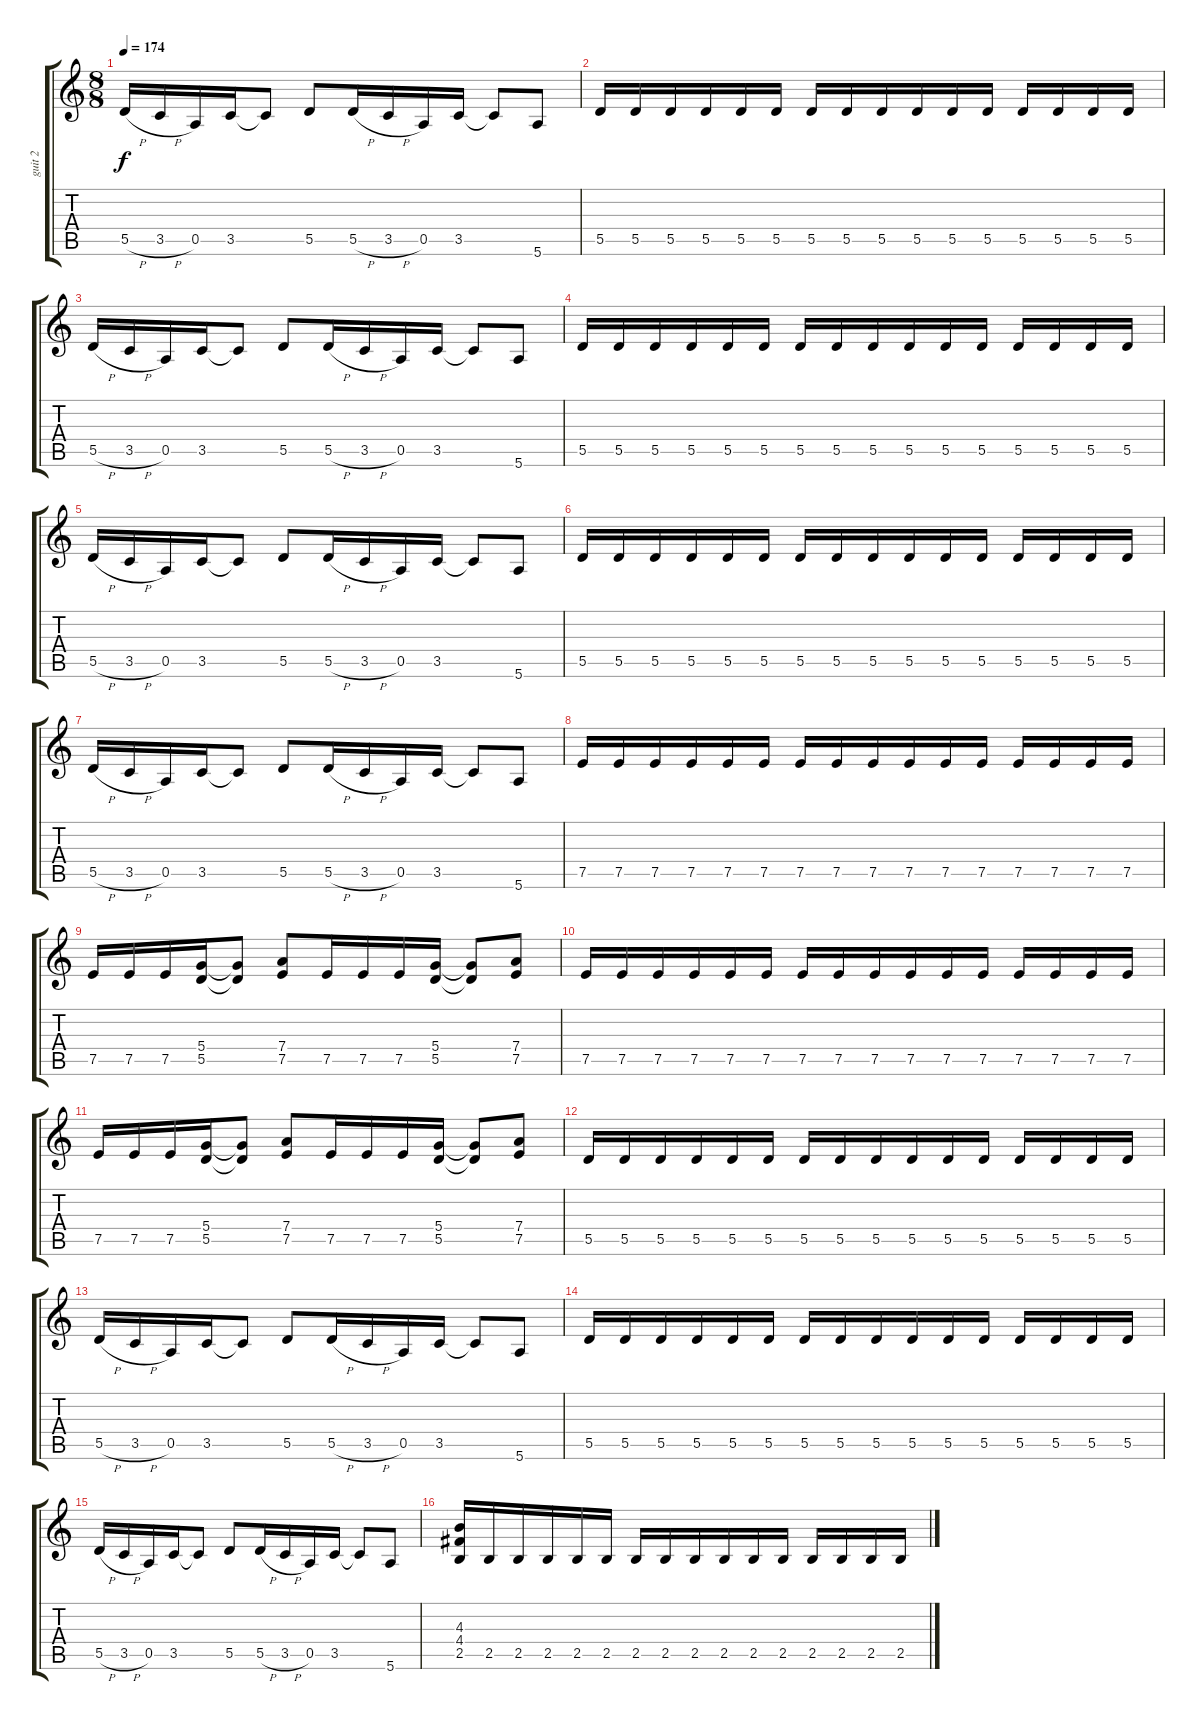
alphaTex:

\track ("guit 2" "guit 2") {instrument distortionguitar}
\staff {score tabs}
\tuning (E4 B3 G3 D3 A2 E2) {hide}
\ts (8 8)
\tempo 174
\clef g2
\ks c
5.5{h}.16{dy f} 3.5{h}.16 0.5.16 3.5.16 3.5{t}.8 5.5.8 5.5{h}.16 3.5{h}.16 0.5.16 3.5.16 3.5{t}.8 5.6.8 |
5.5.16 5.5.16 5.5.16 5.5.16 5.5.16 5.5.16 5.5.16 5.5.16 5.5.16 5.5.16 5.5.16 5.5.16 5.5.16 5.5.16 5.5.16 5.5.16 |
5.5{h}.16 3.5{h}.16 0.5.16 3.5.16 3.5{t}.8 5.5.8 5.5{h}.16 3.5{h}.16 0.5.16 3.5.16 3.5{t}.8 5.6.8 |
5.5.16 5.5.16 5.5.16 5.5.16 5.5.16 5.5.16 5.5.16 5.5.16 5.5.16 5.5.16 5.5.16 5.5.16 5.5.16 5.5.16 5.5.16 5.5.16 |
5.5{h}.16 3.5{h}.16 0.5.16 3.5.16 3.5{t}.8 5.5.8 5.5{h}.16 3.5{h}.16 0.5.16 3.5.16 3.5{t}.8 5.6.8 |
5.5.16 5.5.16 5.5.16 5.5.16 5.5.16 5.5.16 5.5.16 5.5.16 5.5.16 5.5.16 5.5.16 5.5.16 5.5.16 5.5.16 5.5.16 5.5.16 |
5.5{h}.16 3.5{h}.16 0.5.16 3.5.16 3.5{t}.8 5.5.8 5.5{h}.16 3.5{h}.16 0.5.16 3.5.16 3.5{t}.8 5.6.8 |
7.5.16 7.5.16 7.5.16 7.5.16 7.5.16 7.5.16 7.5.16 7.5.16 7.5.16 7.5.16 7.5.16 7.5.16 7.5.16 7.5.16 7.5.16 7.5.16 |
7.5.16 7.5.16 7.5.16 (5.4 5.5).16 (5.4{t} 5.5{t}).8 (7.4 7.5).8 7.5.16 7.5.16 7.5.16 (5.4 5.5).16 (5.4{t} 5.5{t}).8 (7.4 7.5).8 |
7.5.16 7.5.16 7.5.16 7.5.16 7.5.16 7.5.16 7.5.16 7.5.16 7.5.16 7.5.16 7.5.16 7.5.16 7.5.16 7.5.16 7.5.16 7.5.16 |
7.5.16 7.5.16 7.5.16 (5.4 5.5).16 (5.4{t} 5.5{t}).8 (7.4 7.5).8 7.5.16 7.5.16 7.5.16 (5.4 5.5).16 (5.4{t} 5.5{t}).8 (7.4 7.5).8 |
5.5.16 5.5.16 5.5.16 5.5.16 5.5.16 5.5.16 5.5.16 5.5.16 5.5.16 5.5.16 5.5.16 5.5.16 5.5.16 5.5.16 5.5.16 5.5.16 |
5.5{h}.16 3.5{h}.16 0.5.16 3.5.16 3.5{t}.8 5.5.8 5.5{h}.16 3.5{h}.16 0.5.16 3.5.16 3.5{t}.8 5.6.8 |
5.5.16 5.5.16 5.5.16 5.5.16 5.5.16 5.5.16 5.5.16 5.5.16 5.5.16 5.5.16 5.5.16 5.5.16 5.5.16 5.5.16 5.5.16 5.5.16 |
5.5{h}.16 3.5{h}.16 0.5.16 3.5.16 3.5{t}.8 5.5.8 5.5{h}.16 3.5{h}.16 0.5.16 3.5.16 3.5{t}.8 5.6.8 |
(4.3 4.4 2.5).16 2.5.16 2.5.16 2.5.16 2.5.16 2.5.16 2.5.16 2.5.16 2.5.16 2.5.16 2.5.16 2.5.16 2.5.16 2.5.16 2.5.16 2.5.16
